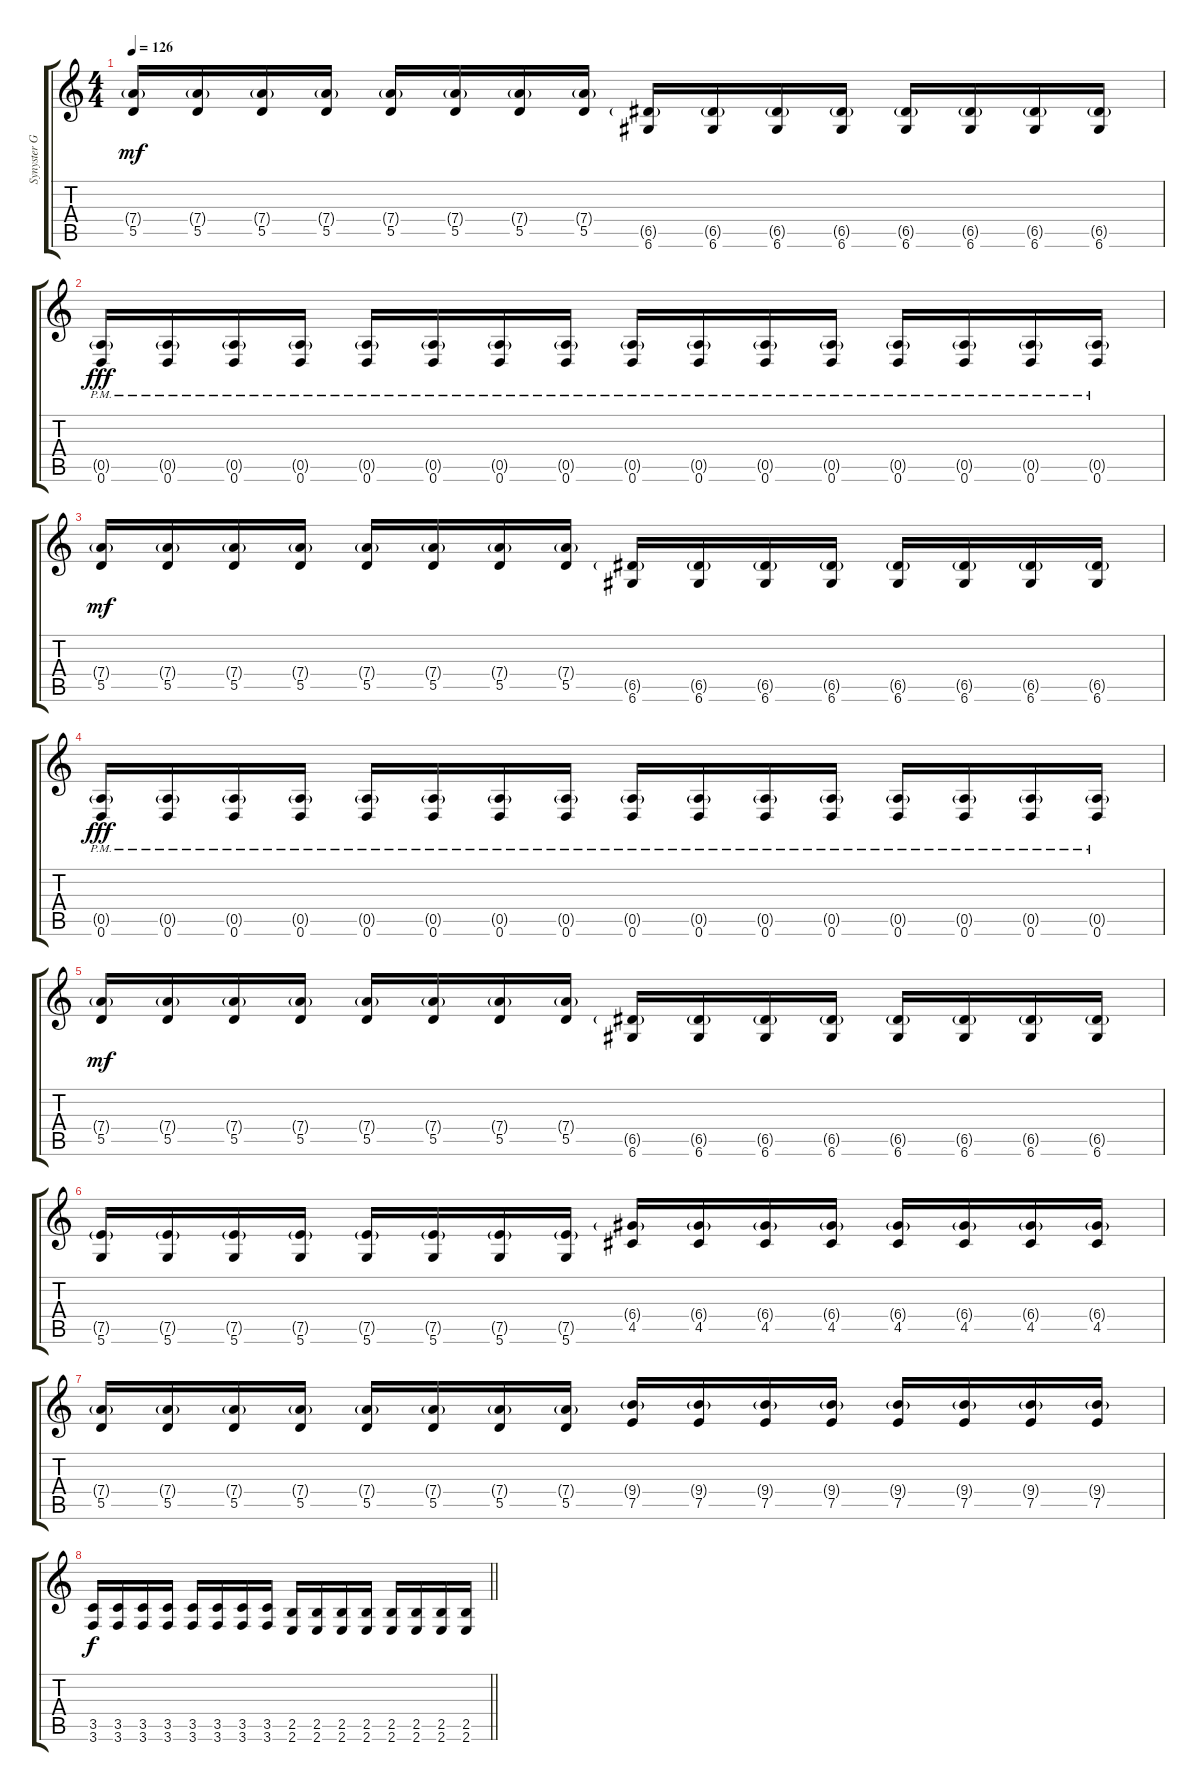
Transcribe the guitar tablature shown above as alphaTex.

\track ("Synyster Gates" "Synyster G") {instrument distortionguitar}
\staff {score tabs}
\tuning (E4 B3 G3 D3 A2 D2) {hide}
\ts (4 4)
\tempo 126
\clef g2
\ks c
(7.4{g} 5.5).16{dy mf} (7.4{g} 5.5).16 (7.4{g} 5.5).16 (7.4{g} 5.5).16 (7.4{g} 5.5).16 (7.4{g} 5.5).16 (7.4{g} 5.5).16 (7.4{g} 5.5).16 (6.5{g} 6.6).16 (6.5{g} 6.6).16 (6.5{g} 6.6).16 (6.5{g} 6.6).16 (6.5{g} 6.6).16 (6.5{g} 6.6).16 (6.5{g} 6.6).16 (6.5{g} 6.6).16 |
(0.5{g pm} 0.6{pm}).16{dy fff} (0.5{g pm} 0.6{pm}).16 (0.5{g pm} 0.6{pm}).16 (0.5{g pm} 0.6{pm}).16 (0.5{g pm} 0.6{pm}).16 (0.5{g pm} 0.6{pm}).16 (0.5{g pm} 0.6{pm}).16 (0.5{g pm} 0.6{pm}).16 (0.5{g pm} 0.6{pm}).16 (0.5{g pm} 0.6{pm}).16 (0.5{g pm} 0.6{pm}).16 (0.5{g pm} 0.6{pm}).16 (0.5{g pm} 0.6{pm}).16 (0.5{g pm} 0.6{pm}).16 (0.5{g pm} 0.6{pm}).16 (0.5{g pm} 0.6{pm}).16 |
(7.4{g} 5.5).16{dy mf} (7.4{g} 5.5).16 (7.4{g} 5.5).16 (7.4{g} 5.5).16 (7.4{g} 5.5).16 (7.4{g} 5.5).16 (7.4{g} 5.5).16 (7.4{g} 5.5).16 (6.5{g} 6.6).16 (6.5{g} 6.6).16 (6.5{g} 6.6).16 (6.5{g} 6.6).16 (6.5{g} 6.6).16 (6.5{g} 6.6).16 (6.5{g} 6.6).16 (6.5{g} 6.6).16 |
(0.5{g pm} 0.6{pm}).16{dy fff} (0.5{g pm} 0.6{pm}).16 (0.5{g pm} 0.6{pm}).16 (0.5{g pm} 0.6{pm}).16 (0.5{g pm} 0.6{pm}).16 (0.5{g pm} 0.6{pm}).16 (0.5{g pm} 0.6{pm}).16 (0.5{g pm} 0.6{pm}).16 (0.5{g pm} 0.6{pm}).16 (0.5{g pm} 0.6{pm}).16 (0.5{g pm} 0.6{pm}).16 (0.5{g pm} 0.6{pm}).16 (0.5{g pm} 0.6{pm}).16 (0.5{g pm} 0.6{pm}).16 (0.5{g pm} 0.6{pm}).16 (0.5{g pm} 0.6{pm}).16 |
(7.4{g} 5.5).16{dy mf} (7.4{g} 5.5).16 (7.4{g} 5.5).16 (7.4{g} 5.5).16 (7.4{g} 5.5).16 (7.4{g} 5.5).16 (7.4{g} 5.5).16 (7.4{g} 5.5).16 (6.5{g} 6.6).16 (6.5{g} 6.6).16 (6.5{g} 6.6).16 (6.5{g} 6.6).16 (6.5{g} 6.6).16 (6.5{g} 6.6).16 (6.5{g} 6.6).16 (6.5{g} 6.6).16 |
(7.5{g} 5.6).16 (7.5{g} 5.6).16 (7.5{g} 5.6).16 (7.5{g} 5.6).16 (7.5{g} 5.6).16 (7.5{g} 5.6).16 (7.5{g} 5.6).16 (7.5{g} 5.6).16 (6.4{g} 4.5).16 (6.4{g} 4.5).16 (6.4{g} 4.5).16 (6.4{g} 4.5).16 (6.4{g} 4.5).16 (6.4{g} 4.5).16 (6.4{g} 4.5).16 (6.4{g} 4.5).16 |
(7.4{g} 5.5).16 (7.4{g} 5.5).16 (7.4{g} 5.5).16 (7.4{g} 5.5).16 (7.4{g} 5.5).16 (7.4{g} 5.5).16 (7.4{g} 5.5).16 (7.4{g} 5.5).16 (9.4{g} 7.5).16 (9.4{g} 7.5).16 (9.4{g} 7.5).16 (9.4{g} 7.5).16 (9.4{g} 7.5).16 (9.4{g} 7.5).16 (9.4{g} 7.5).16 (9.4{g} 7.5).16 |
\barLineRight lightlight
(3.5 3.6).16{dy f} (3.5 3.6).16 (3.5 3.6).16 (3.5 3.6).16 (3.5 3.6).16 (3.5 3.6).16 (3.5 3.6).16 (3.5 3.6).16 (2.5 2.6).16 (2.5 2.6).16 (2.5 2.6).16 (2.5 2.6).16 (2.5 2.6).16 (2.5 2.6).16 (2.5 2.6).16 (2.5 2.6).16
